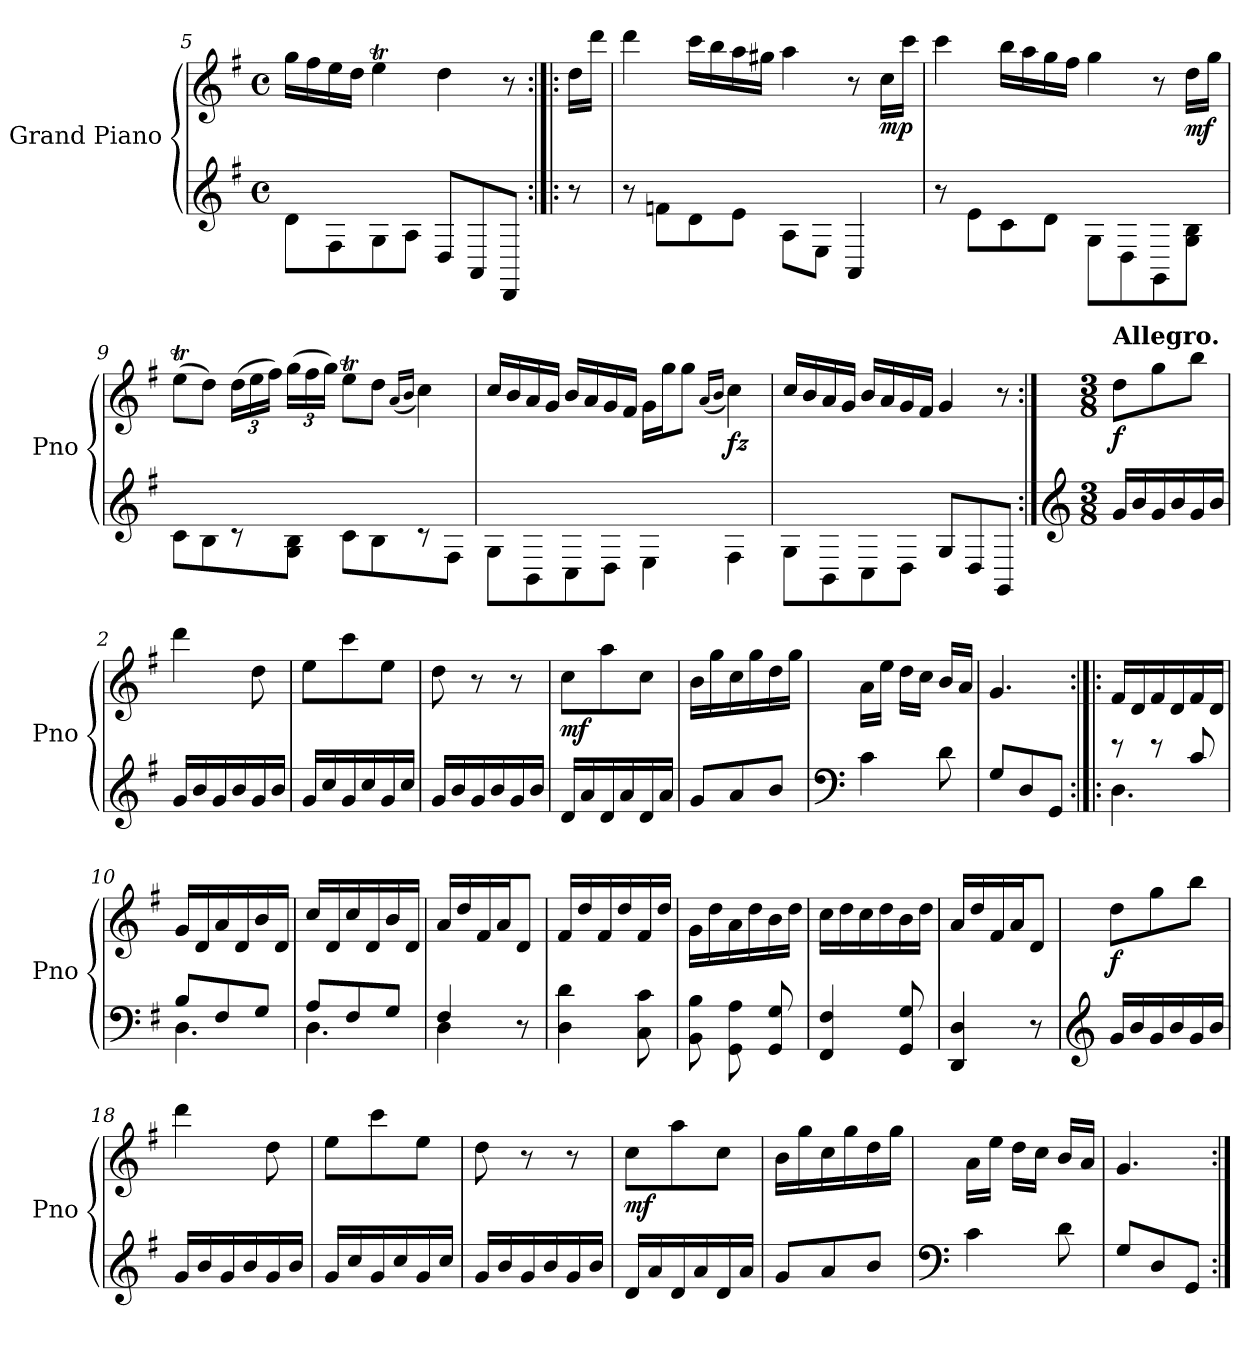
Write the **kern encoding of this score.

**kern	**kern	**dynam
*part1	*part1	*part1
*staff2	*staff1	*staff1/2
*I"Grand Piano	*	*
*I'Pno	*	*
!!LO:LB:g=z
*clefG2	*clefG2	*
*k[f#]	*k[f#]	*
*G:	*G:	*
*M4/4	*M4/4	*
*met(c)	*met(c)	*
=5	=5	=5
8d\L	16gg\LL	.
.	16ff#\	.
8F#\	16ee\	.
.	16dd\JJ	.
8G\	4eeT\	.
8A\J	.	.
8D/L	4dd\	.
8AA/	.	.
8DD/J	8r	.
=6:|!|:	=6:|!|:	=6:|!|:
8r	16dd\LL	.
.	16ddd\JJ	.
=7	=7	=7
8r	4ddd\	.
8fn\L	.	.
8d\	16ccc\LL	.
.	16bb\	.
8e\J	16aa\	.
.	16gg#X\JJ	.
8A\L	4aa\	.
8E\J	.	.
4AA/	8r	.
!	!	!LO:DY:b
.	16cc\LL	mp
.	16ccc\JJ	.
=8	=8	=8
8r	4ccc\	.
8e\L	.	.
8c\	16bb\LL	.
.	16aa\	.
8d\J	16gg\	.
.	16ff#\JJ	.
8G\L	4gg\	.
8D\	.	.
8GG\	8r	.
!	!	!LO:DY:b
8G\ 8B\J	16dd\LL	mf
.	16gg\JJ	.
!!LO:LB:g=z
=9	=9	=9
8c\L	(>8eeT\L	.
8B\	8dd\J)	.
*	*Xbrackettup	*
8r	(>24dd\LL	.
.	24ee\	.
.	24ff#\JJ)	.
8G\ 8B\J	(>24gg\LL	.
.	24ff#\	.
.	24gg\JJ)	.
8c\L	8eeT\L	.
8B\	8dd\J	.
.	(<16qa/LL	.
.	16qb/JJ	.
8r	4cc\)	.
8F#\J	.	.
=10	=10	=10
8G\L	16cc/LL	.
.	16b/	.
8BB\	16a/	.
.	16g/JJ	.
8C\	16b/LL	.
.	16a/	.
8D\J	16g/	.
.	16f#/JJ	.
4E\	16g\LL	.
.	16gg\J	.
.	8gg\J	.
.	(<16qa/LL	.
.	16qb/JJ	.
!	!	!LO:DY:b
4F#\	4cc\)	fz
=11	=11	=11
8G\L	16cc/LL	.
.	16b/	.
8BB\	16a/	.
.	16g/JJ	.
8C\	16b/LL	.
.	16a/	.
8D\J	16g/	.
.	16f#/JJ	.
8G/L	4g/	.
8D/	.	.
8GG/J	8r	.
!!LO:LB:g=z
=1:|!	=1:|!	=1:|!
*clefG2	*	*
*M3/8	*M3/8	*
!	!LO:TX:a:B:t=Allegro.	!
!	!	!LO:DY:b
16g/LL	8dd\L	f
16b/	.	.
16g/	8gg\	.
16b/	.	.
16g/	8bb\J	.
16b/JJ	.	.
=2	=2	=2
16g/LL	4ddd\	.
16b/	.	.
16g/	.	.
16b/	.	.
16g/	8dd\	.
16b/JJ	.	.
=3	=3	=3
16g/LL	8ee\L	.
16cc/	.	.
16g/	8ccc\	.
16cc/	.	.
16g/	8ee\J	.
16cc/JJ	.	.
=4	=4	=4
16g/LL	8dd\	.
16b/	.	.
16g/	8r	.
16b/	.	.
16g/	8r	.
16b/JJ	.	.
=5	=5	=5
!	!	!LO:DY:b
16d/LL	8cc\L	mf
16a/	.	.
16d/	8aa\	.
16a/	.	.
16d/	8cc\J	.
16a/JJ	.	.
=6	=6	=6
8g/L	16b\LL	.
.	16gg\	.
8a/	16cc\	.
.	16gg\	.
8b/J	16dd\	.
.	16gg\JJ	.
=7	=7	=7
*clefF4	*	*
4c\	16a\LL	.
.	16ee\JJ	.
.	16dd\LL	.
.	16cc\JJ	.
8d\	16b/LL	.
.	16a/JJ	.
=8	=8	=8
8G/L	4.g/	.
8D/	.	.
8GG/J	.	.
!!LO:LB:g=z
=9:|!|:	=9:|!|:	=9:|!|:
*^	*	*
8r	4.D\	16f#/LL	.
.	.	16d/	.
8r	.	16f#/	.
.	.	16d/	.
8c/	.	16f#/	.
.	.	16d/JJ	.
=10	=10	=10	=10
8B/L	4.D\	16g/LL	.
.	.	16d/	.
8F#/	.	16a/	.
.	.	16d/	.
8G/J	.	16b/	.
.	.	16d/JJ	.
=11	=11	=11	=11
8A/L	4.D\	16cc/LL	.
.	.	16d/	.
8F#/	.	16cc/	.
.	.	16d/	.
8G/J	.	16b/	.
.	.	16d/JJ	.
=12	=12	=12	=12
4F#/	4D\	16a/LL	.
.	.	16dd/	.
.	.	16f#/	.
.	.	16a/J	.
8r	8ryy	8d/J	.
*v	*v	*	*
=13	=13	=13
4D\ 4d\	16f#/LL	.
.	16dd/	.
.	16f#/	.
.	16dd/	.
8C\ 8c\	16f#/	.
.	16dd/JJ	.
=14	=14	=14
8BB\ 8B\	16g\LL	.
.	16dd\	.
8GG\ 8A\	16a\	.
.	16dd\	.
8GG/ 8G/	16b\	.
.	16dd\JJ	.
=15	=15	=15
4FF#/ 4F#/	16cc\LL	.
.	16dd\	.
.	16cc\	.
.	16dd\	.
8GG/ 8G/	16b\	.
.	16dd\JJ	.
=16	=16	=16
4DD/ 4D/	16a/LL	.
.	16dd/	.
.	16f#/	.
.	16a/J	.
8r	8d/J	.
!!LO:LB:g=z
=17	=17	=17
*clefG2	*	*
!	!	!LO:DY:b
16g/LL	8dd\L	f
16b/	.	.
16g/	8gg\	.
16b/	.	.
16g/	8bb\J	.
16b/JJ	.	.
=18	=18	=18
16g/LL	4ddd\	.
16b/	.	.
16g/	.	.
16b/	.	.
16g/	8dd\	.
16b/JJ	.	.
=19	=19	=19
16g/LL	8ee\L	.
16cc/	.	.
16g/	8ccc\	.
16cc/	.	.
16g/	8ee\J	.
16cc/JJ	.	.
=20	=20	=20
16g/LL	8dd\	.
16b/	.	.
16g/	8r	.
16b/	.	.
16g/	8r	.
16b/JJ	.	.
=21	=21	=21
!	!	!LO:DY:b
16d/LL	8cc\L	mf
16a/	.	.
16d/	8aa\	.
16a/	.	.
16d/	8cc\J	.
16a/JJ	.	.
=22	=22	=22
8g/L	16b\LL	.
.	16gg\	.
8a/	16cc\	.
.	16gg\	.
8b/J	16dd\	.
.	16gg\JJ	.
=23	=23	=23
*clefF4	*	*
4c\	16a\LL	.
.	16ee\JJ	.
.	16dd\LL	.
.	16cc\JJ	.
8d\	16b/LL	.
.	16a/JJ	.
=24	=24	=24
8G/L	4.g/	.
8D/	.	.
8GG/J	.	.
=:|!	=:|!	=:|!
*-	*-	*-
